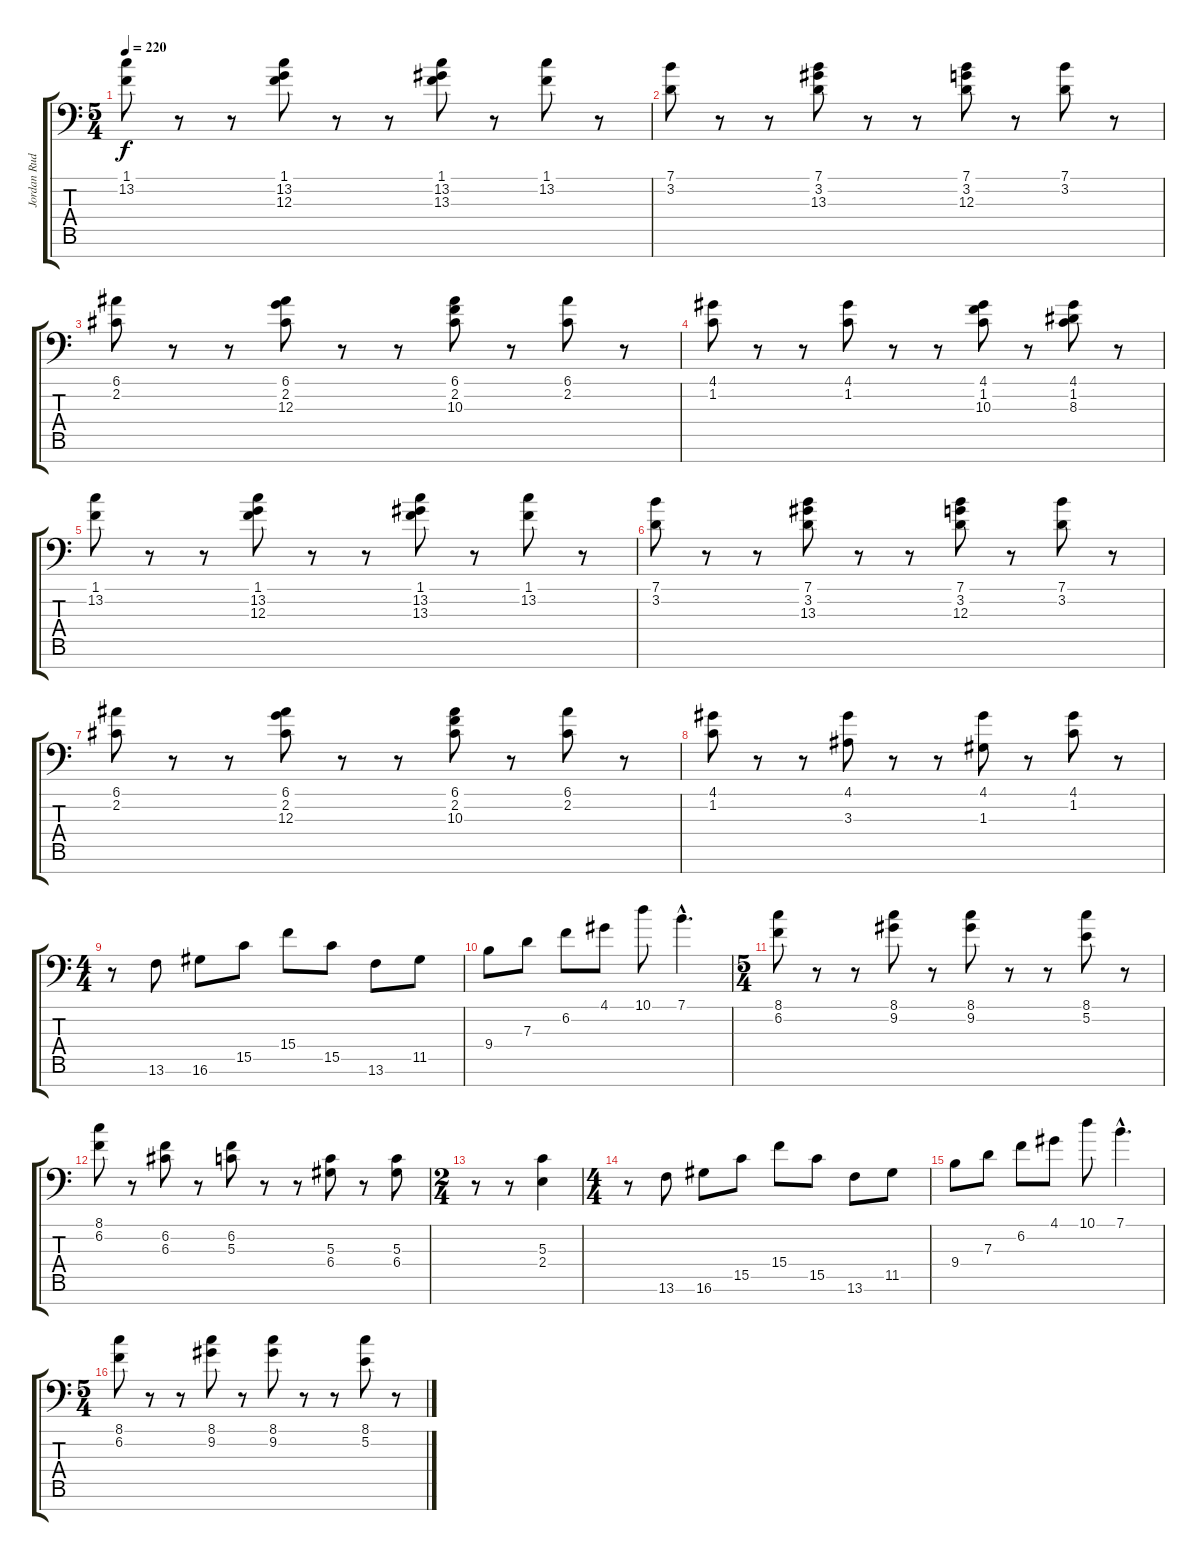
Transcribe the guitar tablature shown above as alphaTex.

\track ("Jordan Rudess Right Hand" "Jordan Rud") {instrument synthstrings1}
\staff {score tabs}
\tuning (E4 B3 G3 D3 A2 E2 C-1) {hide}
\ts (5 4)
\tempo 220
\clef f4
\ks c
(1.1 13.2).8{dy f instrument lead1square} r.8 r.8 (1.1 13.2 12.3).8 r.8 r.8 (1.1 13.2 13.3).8 r.8 (1.1 13.2).8 r.8 |
(7.1 3.2).8 r.8 r.8 (7.1 3.2 13.3).8 r.8 r.8 (7.1 3.2 12.3).8 r.8 (7.1 3.2).8 r.8 |
(6.1 2.2).8 r.8 r.8 (6.1 2.2 12.3).8 r.8 r.8 (6.1 2.2 10.3).8 r.8 (6.1 2.2).8 r.8 |
(4.1 1.2).8 r.8 r.8 (4.1 1.2).8 r.8 r.8 (4.1 1.2 10.3).8 r.8 (4.1 1.2 8.3).8 r.8 |
(1.1 13.2).8 r.8 r.8 (1.1 13.2 12.3).8 r.8 r.8 (1.1 13.2 13.3).8 r.8 (1.1 13.2).8 r.8 |
(7.1 3.2).8 r.8 r.8 (7.1 3.2 13.3).8 r.8 r.8 (7.1 3.2 12.3).8 r.8 (7.1 3.2).8 r.8 |
(6.1 2.2).8 r.8 r.8 (6.1 2.2 12.3).8 r.8 r.8 (6.1 2.2 10.3).8 r.8 (6.1 2.2).8 r.8 |
(4.1 1.2).8 r.8 r.8 (4.1 3.3).8 r.8 r.8 (4.1 1.3).8 r.8 (4.1 1.2).8 r.8 |
\ts (4 4)
r.8 13.6.8 16.6.8 15.5.8 15.4.8 15.5.8 13.6.8 11.5.8 |
9.4.8 7.3.8 6.2.8 4.1.8 10.1.8 7.1{hac}.4{d} |
\ts (5 4)
(8.1 6.2).8 r.8 r.8 (8.1 9.2).8 r.8 (8.1 9.2).8 r.8 r.8 (8.1 5.2).8 r.8 |
(8.1 6.2).8 r.8 (6.2 6.3).8 r.8 (6.2 5.3).8 r.8 r.8 (5.3 6.4).8 r.8 (5.3 6.4).8 |
\ts (2 4)
r.8 r.8 (5.3 2.4).4 |
\ts (4 4)
r.8 13.6.8 16.6.8 15.5.8 15.4.8 15.5.8 13.6.8 11.5.8 |
9.4.8 7.3.8 6.2.8 4.1.8 10.1.8 7.1{hac}.4{d} |
\ts (5 4)
(8.1 6.2).8 r.8 r.8 (8.1 9.2).8 r.8 (8.1 9.2).8 r.8 r.8 (8.1 5.2).8 r.8
